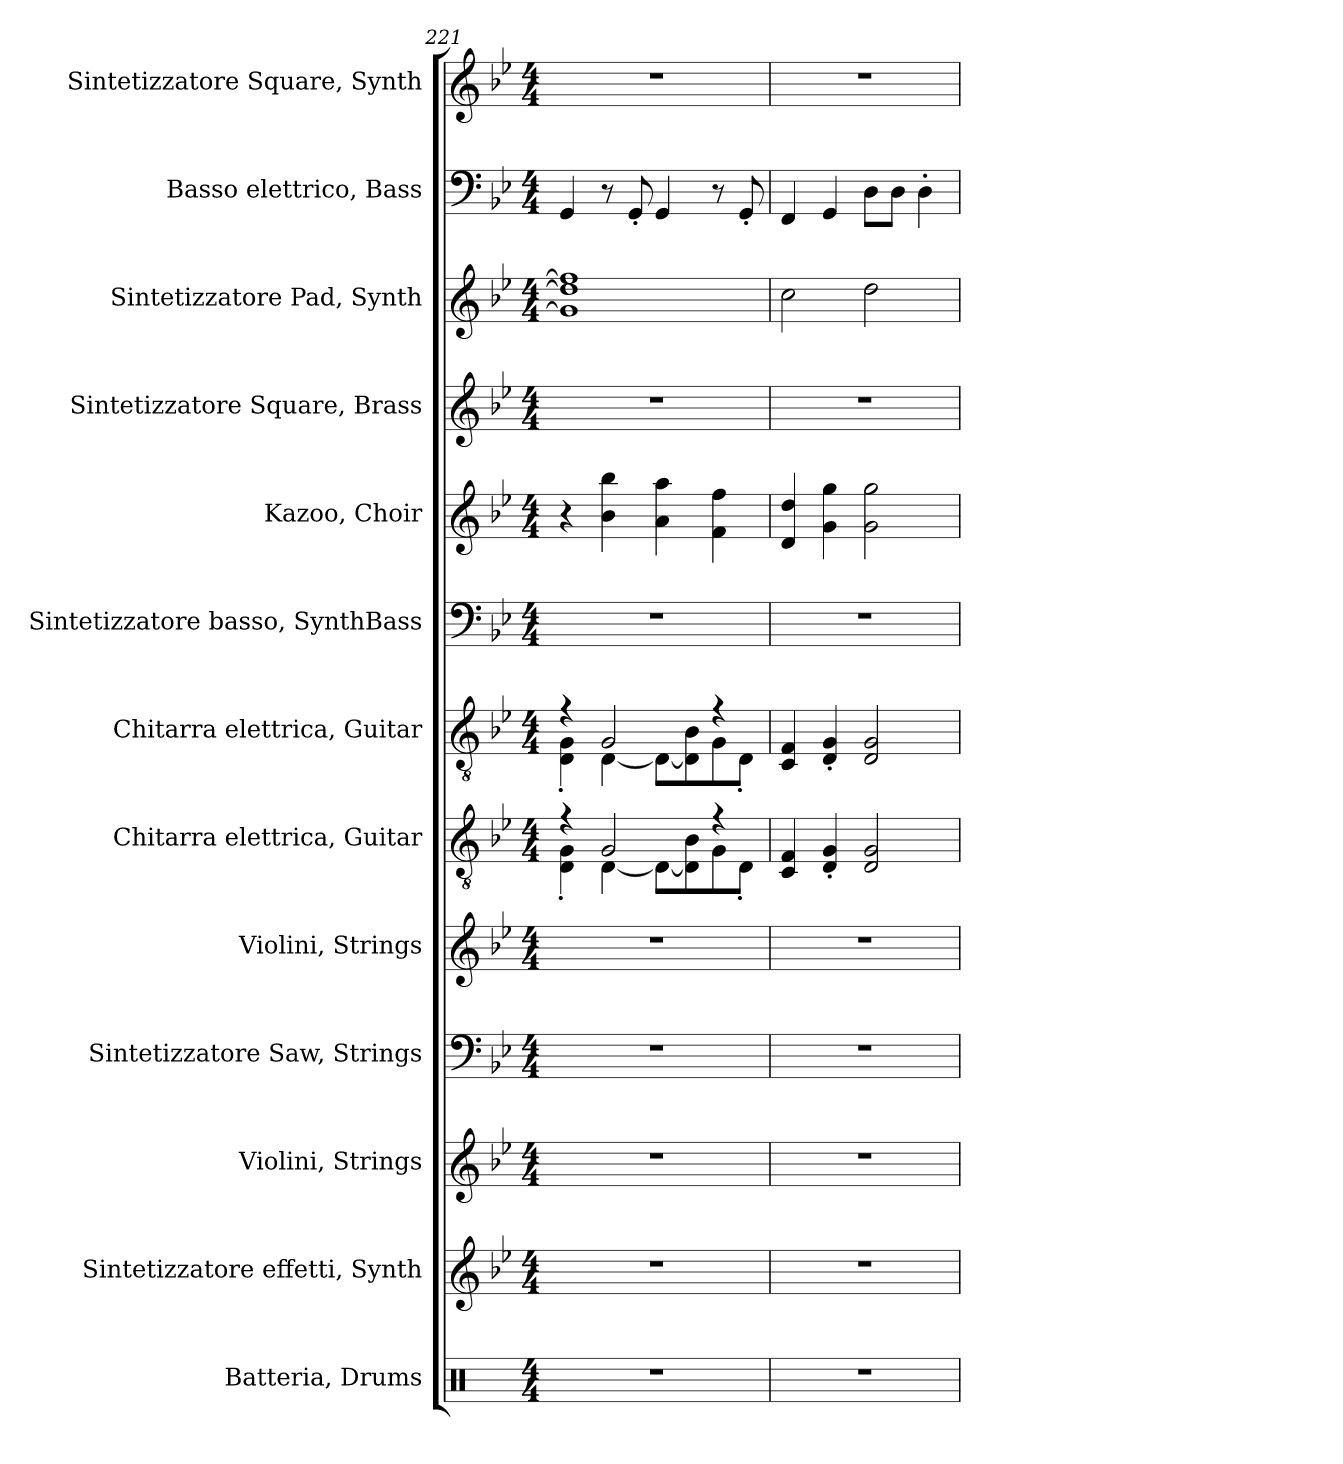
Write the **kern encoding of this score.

**kern	**kern	**kern	**kern	**kern	**kern	**kern	**kern	**kern	**kern	**kern	**kern	**kern
*part13	*part12	*part11	*part10	*part9	*part8	*part7	*part6	*part5	*part4	*part3	*part2	*part1
*staff13	*staff12	*staff11	*staff10	*staff9	*staff8	*staff7	*staff6	*staff5	*staff4	*staff3	*staff2	*staff1
*I"Batteria, Drums	*I"Sintetizzatore effetti, Synth	*I"Violini, Strings	*I"Sintetizzatore Saw, Strings	*I"Violini, Strings	*I"Chitarra elettrica, Guitar	*I"Chitarra elettrica, Guitar	*I"Sintetizzatore basso, SynthBass	*I"Kazoo, Choir	*I"Sintetizzatore Square, Brass	*I"Sintetizzatore Pad, Synth	*I"Basso elettrico, Bass	*I"Sintetizzatore Square, Synth
*I'Batt.	*I'Sint.	*I'Vl.	*I'Sint.	*I'Vl.	*I'Chit. el.	*I'Chit. el.	*I'Sint.	*I'Kaz.	*I'Sint.	*I'Sint.	*I'B. el.	*I'Sint.
!!LO:PB:g=z
*clefX	*clefG2	*clefG2	*clefF4	*clefG2	*clefGv2	*clefGv2	*clefF4	*clefG2	*clefG2	*clefG2	*clefF4	*clefG2
*	*	*	*	*	*	*	*	*	*	*	*ITrd7c12	*
*k[]	*k[b-e-]	*k[b-e-]	*k[b-e-]	*k[b-e-]	*k[b-e-]	*k[b-e-]	*k[b-e-]	*k[b-e-]	*k[b-e-]	*k[b-e-]	*k[b-e-]	*k[b-e-]
*M4/4	*M4/4	*M4/4	*M4/4	*M4/4	*M4/4	*M4/4	*M4/4	*M4/4	*M4/4	*M4/4	*M4/4	*M4/4
=221	=221	=221	=221	=221	=221	=221	=221	=221	=221	=221	=221	=221
*	*	*	*	*	*^	*^	*	*	*	*	*	*
1r	1r	1r	1r	1r	4r	4D\' 4G\'	4r	4D\' 4G\'	1r	4r	1r	1g] 1dd] 1ff]	4GGG/	1r
.	.	.	.	.	2G/	[4D\	2G/	[4D\	.	4b-\ 4bb-\	.	.	8r	.
.	.	.	.	.	.	.	.	.	.	.	.	.	8GGG'/	.
.	.	.	.	.	.	8D\L_	.	8D\L_	.	4a\ 4aa\	.	.	4GGG/	.
.	.	.	.	.	.	8D\] 8B-\	.	8D\] 8B-\	.	.	.	.	.	.
.	.	.	.	.	4r	8G\	4r	8G\	.	4f\ 4ff\	.	.	8r	.
.	.	.	.	.	.	8D'\J	.	8D'\J	.	.	.	.	8GGG'/	.
*	*	*	*	*	*v	*v	*	*	*	*	*	*	*	*
*	*	*	*	*	*	*v	*v	*	*	*	*	*	*
=222	=222	=222	=222	=222	=222	=222	=222	=222	=222	=222	=222	=222
1r	1r	1r	1r	1r	4C/ 4F/	4C/ 4F/	1r	4d/ 4dd/	1r	2cc\	4FFF/	1r
.	.	.	.	.	4D/' 4G/'	4D/' 4G/'	.	4g\ 4gg\	.	.	4GGG/	.
.	.	.	.	.	2D/ 2G/	2D/ 2G/	.	2g\ 2gg\	.	2dd\	8DD\L	.
.	.	.	.	.	.	.	.	.	.	.	8DD\J	.
.	.	.	.	.	.	.	.	.	.	.	4DD'\	.
=	=	=	=	=	=	=	=	=	=	=	=	=
*-	*-	*-	*-	*-	*-	*-	*-	*-	*-	*-	*-	*-
